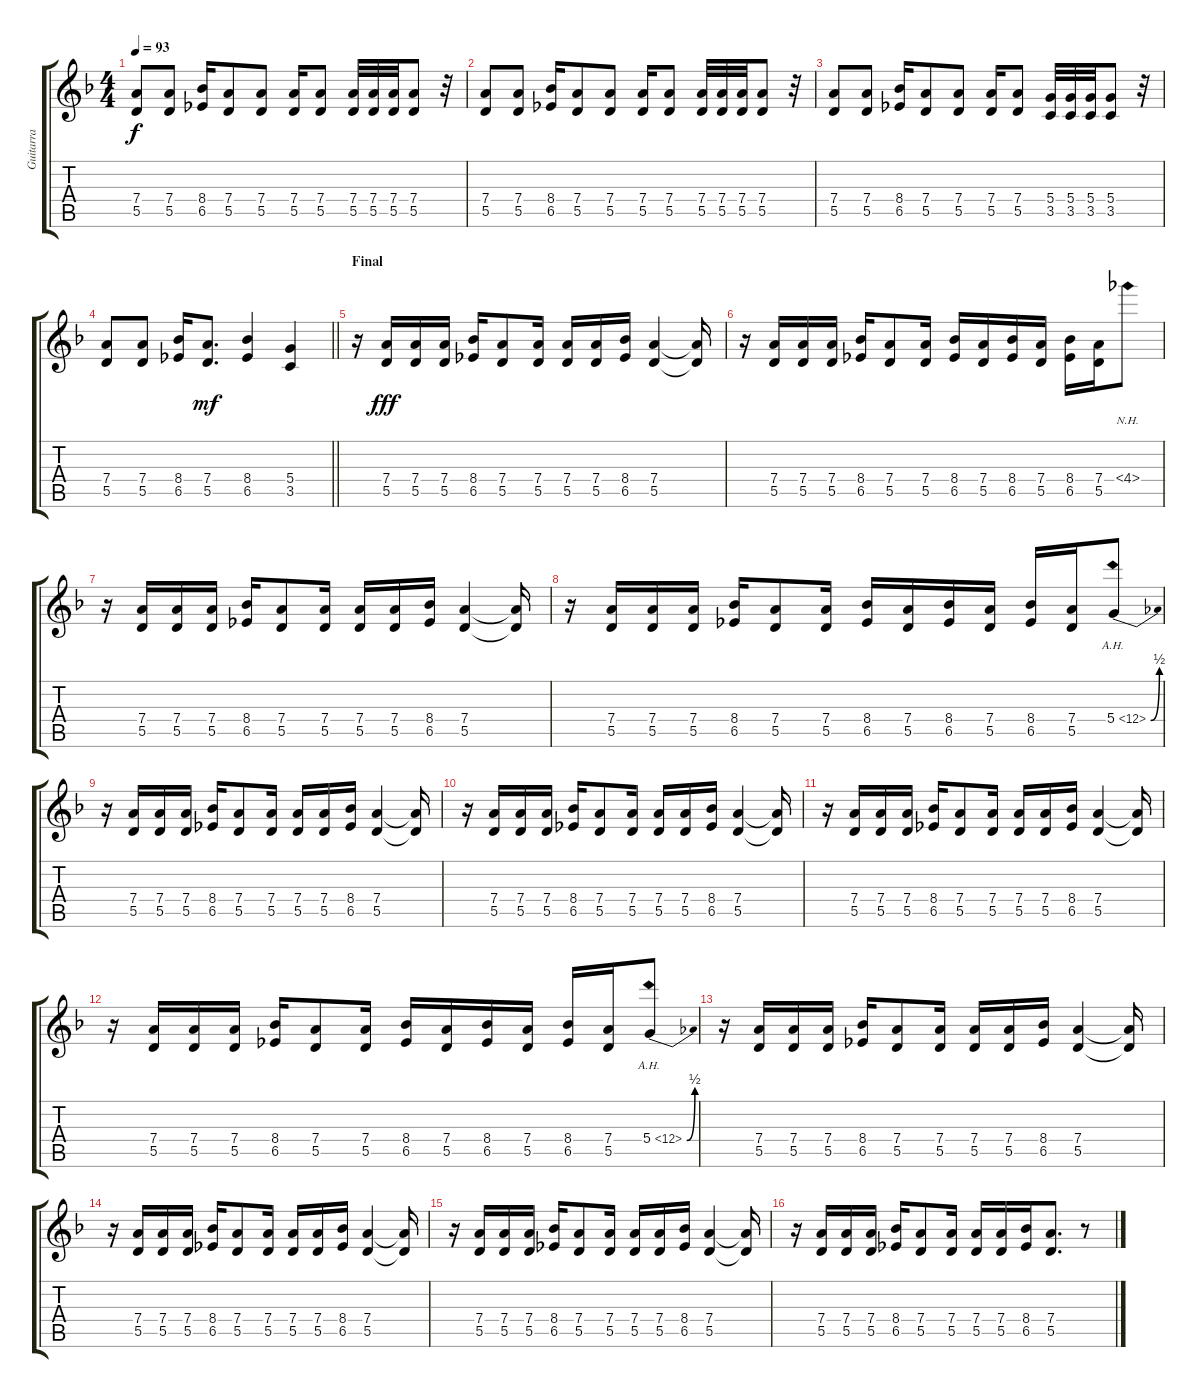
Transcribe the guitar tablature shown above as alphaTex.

\track ("Guitarra" "Guitarra") {instrument distortionguitar}
\staff {score tabs}
\tuning (E4 B3 G3 D3 A2 E2) {hide}
\ts (4 4)
\tempo 93
\clef g2
\ks dminor
(7.4 5.5).8{dy f} (7.4 5.5).8 (8.4 6.5).16 (7.4 5.5).8 (7.4 5.5).8 (7.4 5.5).16 (7.4 5.5).8 (7.4 5.5).32 (7.4 5.5).32 (7.4 5.5).32 (7.4 5.5).8 r.32 |
(7.4 5.5).8 (7.4 5.5).8 (8.4 6.5).16 (7.4 5.5).8 (7.4 5.5).8 (7.4 5.5).16 (7.4 5.5).8 (7.4 5.5).32 (7.4 5.5).32 (7.4 5.5).32 (7.4 5.5).8 r.32 |
(7.4 5.5).8 (7.4 5.5).8 (8.4 6.5).16 (7.4 5.5).8 (7.4 5.5).8 (7.4 5.5).16 (7.4 5.5).8 (5.4 3.5).32 (5.4 3.5).32 (5.4 3.5).32 (5.4 3.5).8 r.32 |
\barLineRight lightlight
(7.4 5.5).8 (7.4 5.5).8 (8.4 6.5).16 (7.4 5.5).8{d dy mf} (8.4 6.5).4 (5.4 3.5).4 |
\section ("" "Final")
r.16 (7.4 5.5).16{dy fff} (7.4 5.5).16 (7.4 5.5).16 (8.4 6.5).16 (7.4 5.5).8 (7.4 5.5).16 (7.4 5.5).16 (7.4 5.5).16 (8.4 6.5).16 (7.4 5.5).4 (7.4{t} 5.5{t}).16 |
r.16 (7.4 5.5).16 (7.4 5.5).16 (7.4 5.5).16 (8.4 6.5).16 (7.4 5.5).8 (7.4 5.5).16 (8.4 6.5).16 (7.4 5.5).16 (8.4 6.5).16 (7.4 5.5).16 (8.4 6.5).16 (7.4 5.5).16 4.4{nh}.8 |
r.16 (7.4 5.5).16 (7.4 5.5).16 (7.4 5.5).16 (8.4 6.5).16 (7.4 5.5).8 (7.4 5.5).16 (7.4 5.5).16 (7.4 5.5).16 (8.4 6.5).16 (7.4 5.5).4 (7.4{t} 5.5{t}).16 |
r.16 (7.4 5.5).16 (7.4 5.5).16 (7.4 5.5).16 (8.4 6.5).16 (7.4 5.5).8 (7.4 5.5).16 (8.4 6.5).16 (7.4 5.5).16 (8.4 6.5).16 (7.4 5.5).16 (8.4 6.5).16 (7.4 5.5).16 5.4{be (bend 0 0 60 2) ah 7}.8 |
r.16{volume 16 balance 8 instrument distortionguitar} (7.4 5.5).16 (7.4 5.5).16 (7.4 5.5).16 (8.4 6.5).16 (7.4 5.5).8 (7.4 5.5).16 (7.4 5.5).16 (7.4 5.5).16 (8.4 6.5).16 (7.4 5.5).4 (7.4{t} 5.5{t}).16 |
r.16 (7.4 5.5).16 (7.4 5.5).16 (7.4 5.5).16 (8.4 6.5).16 (7.4 5.5).8 (7.4 5.5).16 (7.4 5.5).16 (7.4 5.5).16 (8.4 6.5).16 (7.4 5.5).4 (7.4{t} 5.5{t}).16 |
r.16 (7.4 5.5).16 (7.4 5.5).16 (7.4 5.5).16 (8.4 6.5).16 (7.4 5.5).8 (7.4 5.5).16 (7.4 5.5).16 (7.4 5.5).16 (8.4 6.5).16 (7.4 5.5).4 (7.4{t} 5.5{t}).16 |
r.16 (7.4 5.5).16 (7.4 5.5).16 (7.4 5.5).16 (8.4 6.5).16 (7.4 5.5).8 (7.4 5.5).16 (8.4 6.5).16 (7.4 5.5).16 (8.4 6.5).16 (7.4 5.5).16 (8.4 6.5).16 (7.4 5.5).16 5.4{be (bend 0 0 60 2) ah 7}.8 |
r.16{volume 12 balance 8} (7.4 5.5).16 (7.4 5.5).16 (7.4 5.5).16 (8.4 6.5).16 (7.4 5.5).8 (7.4 5.5).16 (7.4 5.5).16 (7.4 5.5).16 (8.4 6.5).16 (7.4 5.5).4 (7.4{t} 5.5{t}).16 |
r.16 (7.4 5.5).16 (7.4 5.5).16 (7.4 5.5).16 (8.4 6.5).16 (7.4 5.5).8 (7.4 5.5).16 (7.4 5.5).16 (7.4 5.5).16 (8.4 6.5).16 (7.4 5.5).4 (7.4{t} 5.5{t}).16 |
r.16 (7.4 5.5).16 (7.4 5.5).16 (7.4 5.5).16 (8.4 6.5).16 (7.4 5.5).8 (7.4 5.5).16 (7.4 5.5).16 (7.4 5.5).16 (8.4 6.5).16 (7.4 5.5).4 (7.4{t} 5.5{t}).16 |
r.16 (7.4 5.5).16 (7.4 5.5).16 (7.4 5.5).16 (8.4 6.5).16 (7.4 5.5).8 (7.4 5.5).16 (7.4 5.5).16 (7.4 5.5).16 (8.4 6.5).16 (7.4 5.5).8{d} r.8
